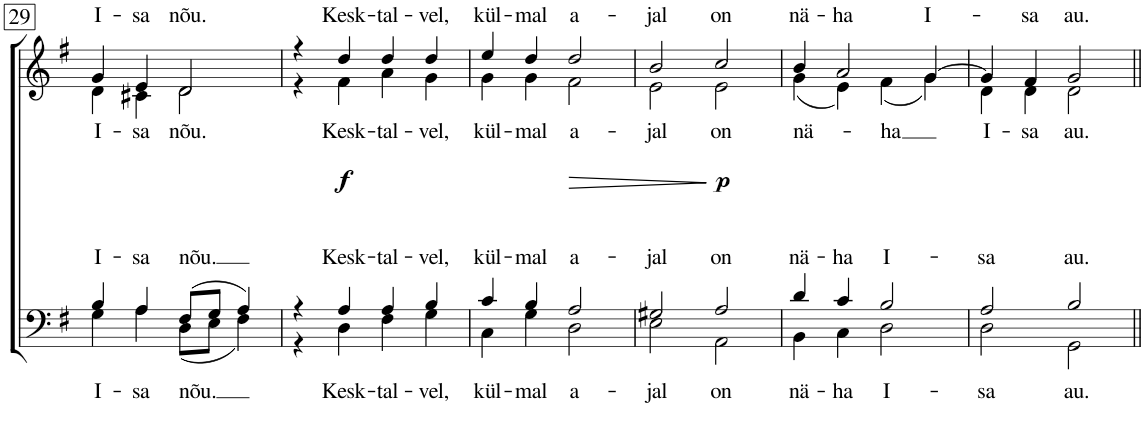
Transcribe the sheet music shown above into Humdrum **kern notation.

**kern	**text	**text	**kern	**text	**text	**dynam
*part2	*part2	*part2	*part1	*part1	*part1	*part1
*staff2	*staff2	*staff2	*staff1	*staff1	*staff1	*staff1
*I"T B	*	*	*I"S A	*	*	*
!!LO:PB:g=z
*clefF4	*	*	*clefG2	*	*	*
*k[f#]	*	*	*k[f#]	*	*	*
*M4/4	*	*	*M4/4	*	*	*
=29	=29	=29	=29	=29	=29	=29
!	!LO:LY:a	!	!	!	!	!
*^	*	*	*	*	*	*
!	!	!	!LO:LY:b	!	!LO:LY:a	!	!
*	*	*	*	*^	*	*	*
!	!	!	!	!	!	!	!LO:LY:b	!
4B/	4G\	.	I-	4g/	4d\	.	I-	.
!	!	!LO:LY:a	!	!	!	!	!	!
!	!	!	!LO:LY:b	!	!	!LO:LY:a	!	!
!	!	!	!	!	!	!	!LO:LY:b	!
4A/	4A\	.	-sa	4e/	4c#X\	.	-sa	.
!	!	!LO:LY:a	!	!	!	!	!	!
!	!	!	!LO:LY:b	!	!	!LO:LY:a	!	!
!	!	!	!	!	!	!	!LO:LY:b	!
(8F#/L	(8D\L	.	nõu.	2d/	2d\	.	nõu.	.
8G/J	8E\J	.	.	.	.	.	.	.
4A/)	4F#\)	.	.	.	.	.	.	.
=30	=30	=30	=30	=30	=30	=30	=30	=30
4r	4r	.	.	4r	4r	.	.	.
!	!	!LO:LY:a	!	!	!	!	!	!
!	!	!	!LO:LY:b	!	!	!LO:LY:a	!	!
!	!	!	!	!	!	!	!LO:LY:b	!LO:DY:b
4A/	4D\	.	Kesk-	4dd/	4f#\	.	Kesk-	f
!	!	!LO:LY:a	!	!	!	!	!	!
!	!	!	!LO:LY:b	!	!	!LO:LY:a	!	!
!	!	!	!	!	!	!	!LO:LY:b	!
4A/	4F#\	.	-tal-	4dd/	4a\	.	-tal-	.
!	!	!LO:LY:a	!	!	!	!	!	!
!	!	!	!LO:LY:b	!	!	!LO:LY:a	!	!
!	!	!	!	!	!	!	!LO:LY:b	!
4B/	4G\	.	-vel,	4dd/	4g\	.	-vel,	.
=31	=31	=31	=31	=31	=31	=31	=31	=31
!	!	!LO:LY:a	!	!	!	!	!	!
!	!	!	!LO:LY:b	!	!	!LO:LY:a	!	!
!	!	!	!	!	!	!	!LO:LY:b	!
4c/	4C\	.	kül-	4ee/	4g\	.	kül-	.
!	!	!LO:LY:a	!	!	!	!	!	!
!	!	!	!LO:LY:b	!	!	!LO:LY:a	!	!
!	!	!	!	!	!	!	!LO:LY:b	!
4B/	4G\	.	-mal	4dd/	4g\	.	-mal	.
!	!	!LO:LY:a	!	!	!	!	!	!
!	!	!	!LO:LY:b	!	!	!LO:LY:a	!	!LO:HP:b
!	!	!	!	!	!	!	!LO:LY:b	!
2A/	2D\	.	a-	2dd/	2f#\	.	a-	>
=32	=32	=32	=32	=32	=32	=32	=32	=32
!	!	!LO:LY:a	!	!	!	!	!	!
!	!	!	!LO:LY:b	!	!	!LO:LY:a	!	!
!	!	!	!	!	!	!	!LO:LY:b	!
2G#X/	2E\	.	-jal	2b/	2e\	.	-jal	.
!	!	!LO:LY:a	!	!	!	!	!	!
!	!	!	!LO:LY:b	!	!	!LO:LY:a	!	!
!	!	!	!	!	!	!	!LO:LY:b	!LO:DY:n=1:b
2A/	2AA\	.	on	2cc/	2e\	.	on	] p
=33	=33	=33	=33	=33	=33	=33	=33	=33
!	!	!LO:LY:a	!	!	!	!	!	!
!	!	!	!LO:LY:b	!	!	!LO:LY:a	!	!
!	!	!	!	!	!	!	!LO:LY:b	!
4d/	4BB\	.	nä-	4b/	(4g\	.	nä-	.
!	!	!LO:LY:a	!	!	!	!	!	!
!	!	!	!LO:LY:b	!	!	!LO:LY:a	!	!
4c/	4C\	.	-ha	2a/	4e\)	-ha	.	.
!	!	!LO:LY:a	!	!	!	!	!	!
!	!	!	!LO:LY:b	!	!	!	!LO:LY:b	!
2B/	2D\	.	I-	.	(4f#\	.	-ha	.
!	!	!	!	!	!	!LO:LY:a	!	!
.	.	.	.	[4g/	4g\)	I-	.	.
=34	=34	=34	=34	=34	=34	=34	=34	=34
!	!	!LO:LY:a	!	!	!	!	!	!
!	!	!	!LO:LY:b	!	!	!	!LO:LY:b	!
2A/	2D\	.	-sa	4g/]	4d\	.	I-	.
!	!	!	!	!	!	!LO:LY:a	!	!
!	!	!	!	!	!	!	!LO:LY:b	!
.	.	.	.	4f#/	4d\	.	-sa	.
!	!	!LO:LY:a	!	!	!	!	!	!
!	!	!	!LO:LY:b	!	!	!LO:LY:a	!	!
!	!	!	!	!	!	!	!LO:LY:b	!
2B/	2GG\	.	au.	2g/	2d\	.	au.	.
*v	*v	*	*	*	*	*	*	*
*	*	*	*v	*v	*	*	*
=||	=||	=||	=||	=||	=||	=||
*-	*-	*-	*-	*-	*-	*-
